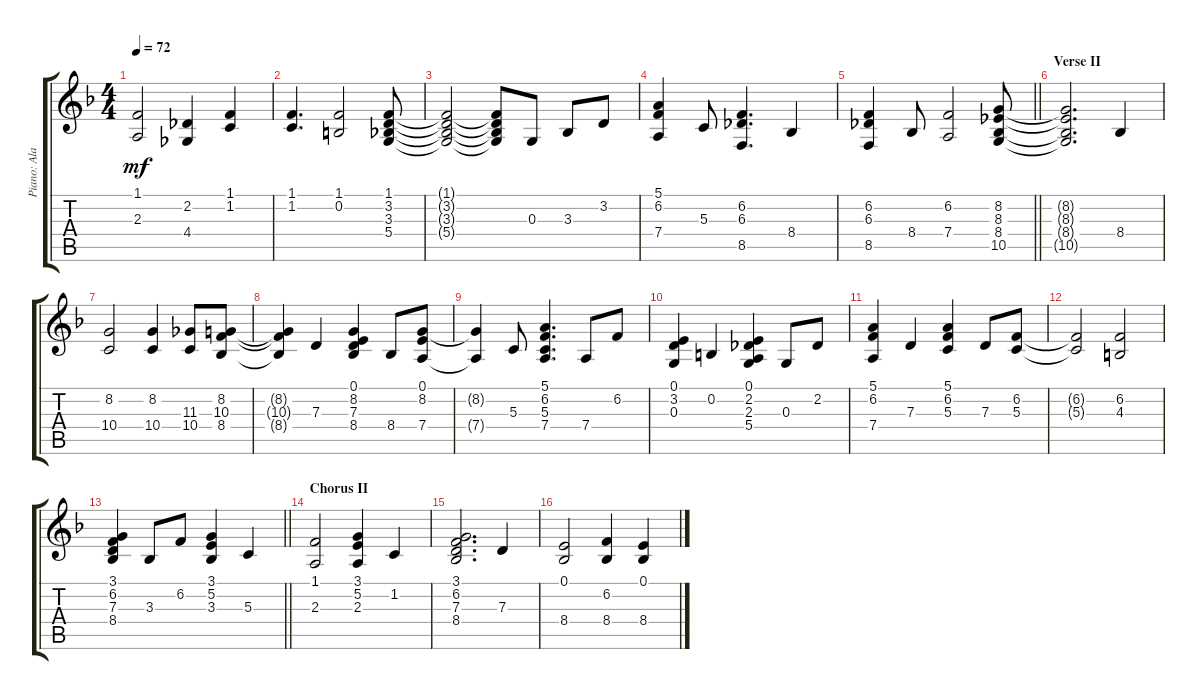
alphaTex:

\track ("Piano: Alan" "Piano: Ala") {instrument electricpiano1}
\staff {score tabs}
\tuning (E4 B3 G3 D3 A2 E2) {hide}
\ts (4 4)
\tempo 72
\clef g2
\ks f
(1.1 2.3).2{dy mf} (2.2 4.4).4 (1.1 1.2).4 |
(1.1 1.2).4{d} (1.1 0.2).2 (1.1 3.2 3.3 5.4).8 |
(1.1{t} 3.2{t} 3.3{t} 5.4{t}).2 (1.1{t} 3.2{t} 3.3{t} 5.4{t}).8 0.3.8 3.3.8 3.2.8 |
(5.1 6.2 7.4).4 5.3.8 (6.2 6.3 8.5).4{d} 8.4.4 |
\barLineRight lightlight
(6.2 6.3 8.5).4 8.4.8 (6.2 7.4).2 (8.2 8.3 8.4 10.5).8 |
\section ("" "Verse II")
(8.2{t} 8.3{t} 8.4{t} 10.5{t}).2{d} 8.4.4 |
(8.2 10.4).2 (8.2 10.4).4 (11.3 10.4).8 (8.2 10.3 8.4).8 |
(8.2{t} 10.3{t} 8.4{t}).4 7.3.4 (0.1 8.2 7.3 8.4).4 8.4.8 (0.1 8.2 7.4).8 |
(8.2{t} 7.4{t}).4 5.3.8 (5.1 6.2 5.3 7.4).4{d} 7.4.8 6.2.8 |
(0.1 3.2 0.3).4 0.2.4 (0.1 2.2 2.3 5.4).4 0.3.8 2.2.8 |
(5.1 6.2 7.4).4 7.3.4 (5.1 6.2 5.3).4 7.3.8 (6.2 5.3).8 |
(6.2{t} 5.3{t}).2 (6.2 4.3).2 |
\barLineRight lightlight
(3.1 6.2 7.3 8.4).4 3.3.8 6.2.8 (3.1 5.2 3.3).4 5.3.4 |
\section ("" "Chorus II")
(1.1 2.3).2 (3.1 5.2 2.3).4 1.2.4 |
(3.1 6.2 7.3 8.4).2{d} 7.3.4 |
(0.1 8.4).2 (6.2 8.4).4 (0.1 8.4).4
